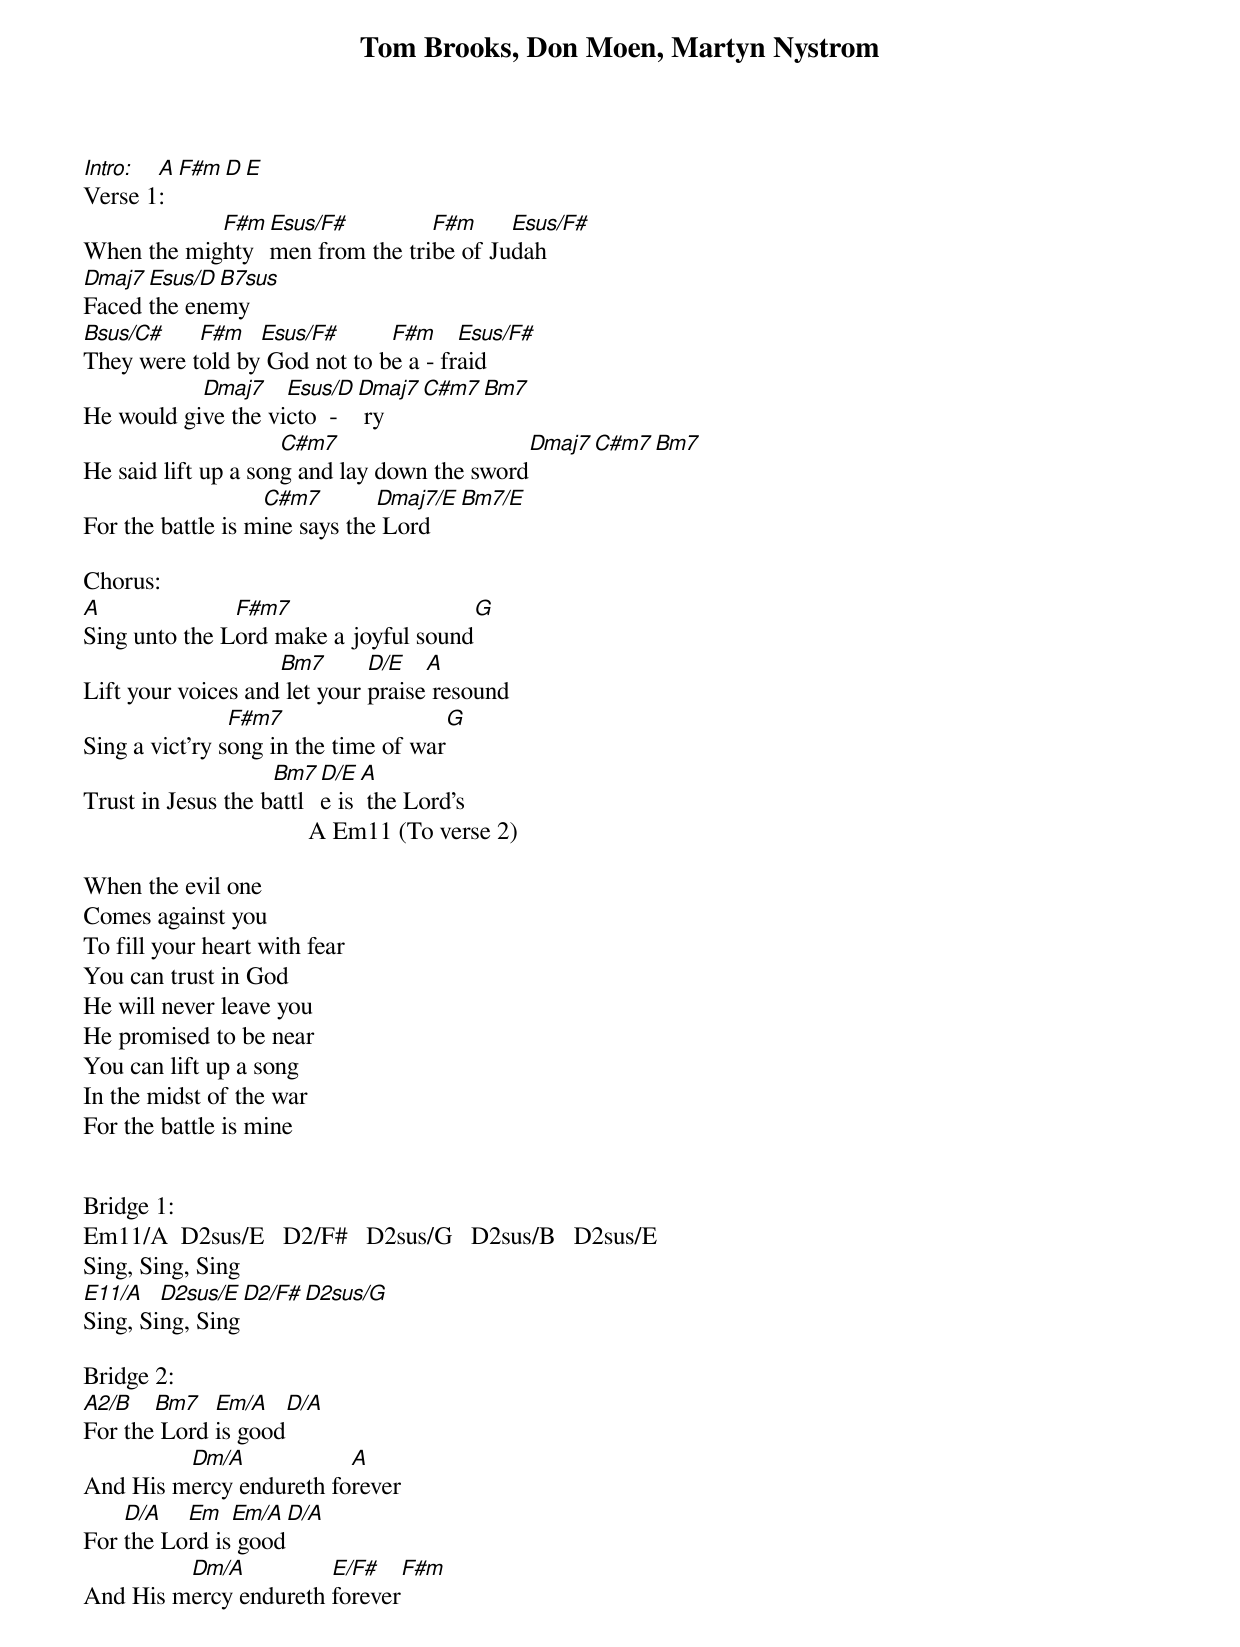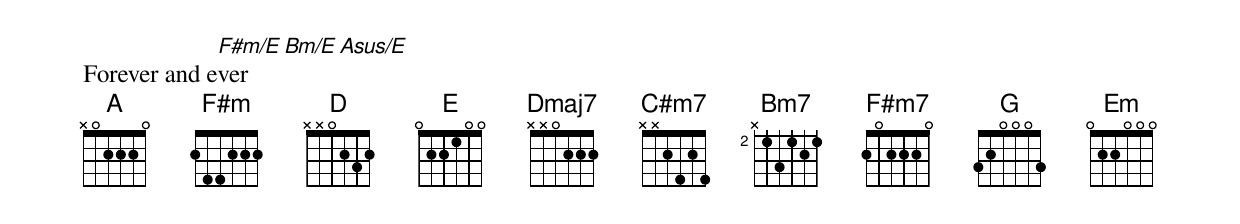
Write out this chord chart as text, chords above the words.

Tom Brooks, Don Moen, Martyn Nystrom
Intro: A    F#m     D     E
Verse 1:
            F#m Esus/F#         F#m     Esus/F#
When the mighty men from the tribe of Judah
Dmaj7 Esus/D B7sus
Faced the enemy
Bsus/C#    F#m   Esus/F#      F#m     Esus/F#
They were told by God not to be a - fraid
           Dmaj7    Esus/D Dmaj7 C#m7 Bm7
He would give the victo  -  ry
                     C#m7                      Dmaj7 C#m7 Bm7
He said lift up a song and lay down the sword
                   C#m7        Dmaj7/E Bm7/E
For the battle is mine says the Lord

Chorus:
A              F#m7                    G
Sing unto the Lord make a joyful sound
                    Bm7       D/E   A
Lift your voices and let your praise resound
                F#m7                    G
Sing a vict'ry song in the time of war
                    Bm7 D/E A
Trust in Jesus the battle is the Lord's
                                    A Em11 (To verse 2)

When the evil one
Comes against you
To fill your heart with fear
You can trust in God
He will never leave you
He promised to be near
You can lift up a song
In the midst of the war
For the battle is mine


Bridge 1:
Em11/A  D2sus/E   D2/F#   D2sus/G   D2sus/B   D2sus/E
Sing, Sing, Sing
E11/A   D2sus/E    D2/F#   D2sus/G
Sing, Sing, Sing

Bridge 2:
A2/B   Bm7   Em/A   D/A
For the Lord is good
         Dm/A            A
And His mercy endureth forever
    D/A   Em   Em/A   D/A
For the Lord is good
         Dm/A          E/F#   F#m
And His mercy endureth forever
             F#m/E    Bm/E   Asus/E
Forever and ever
